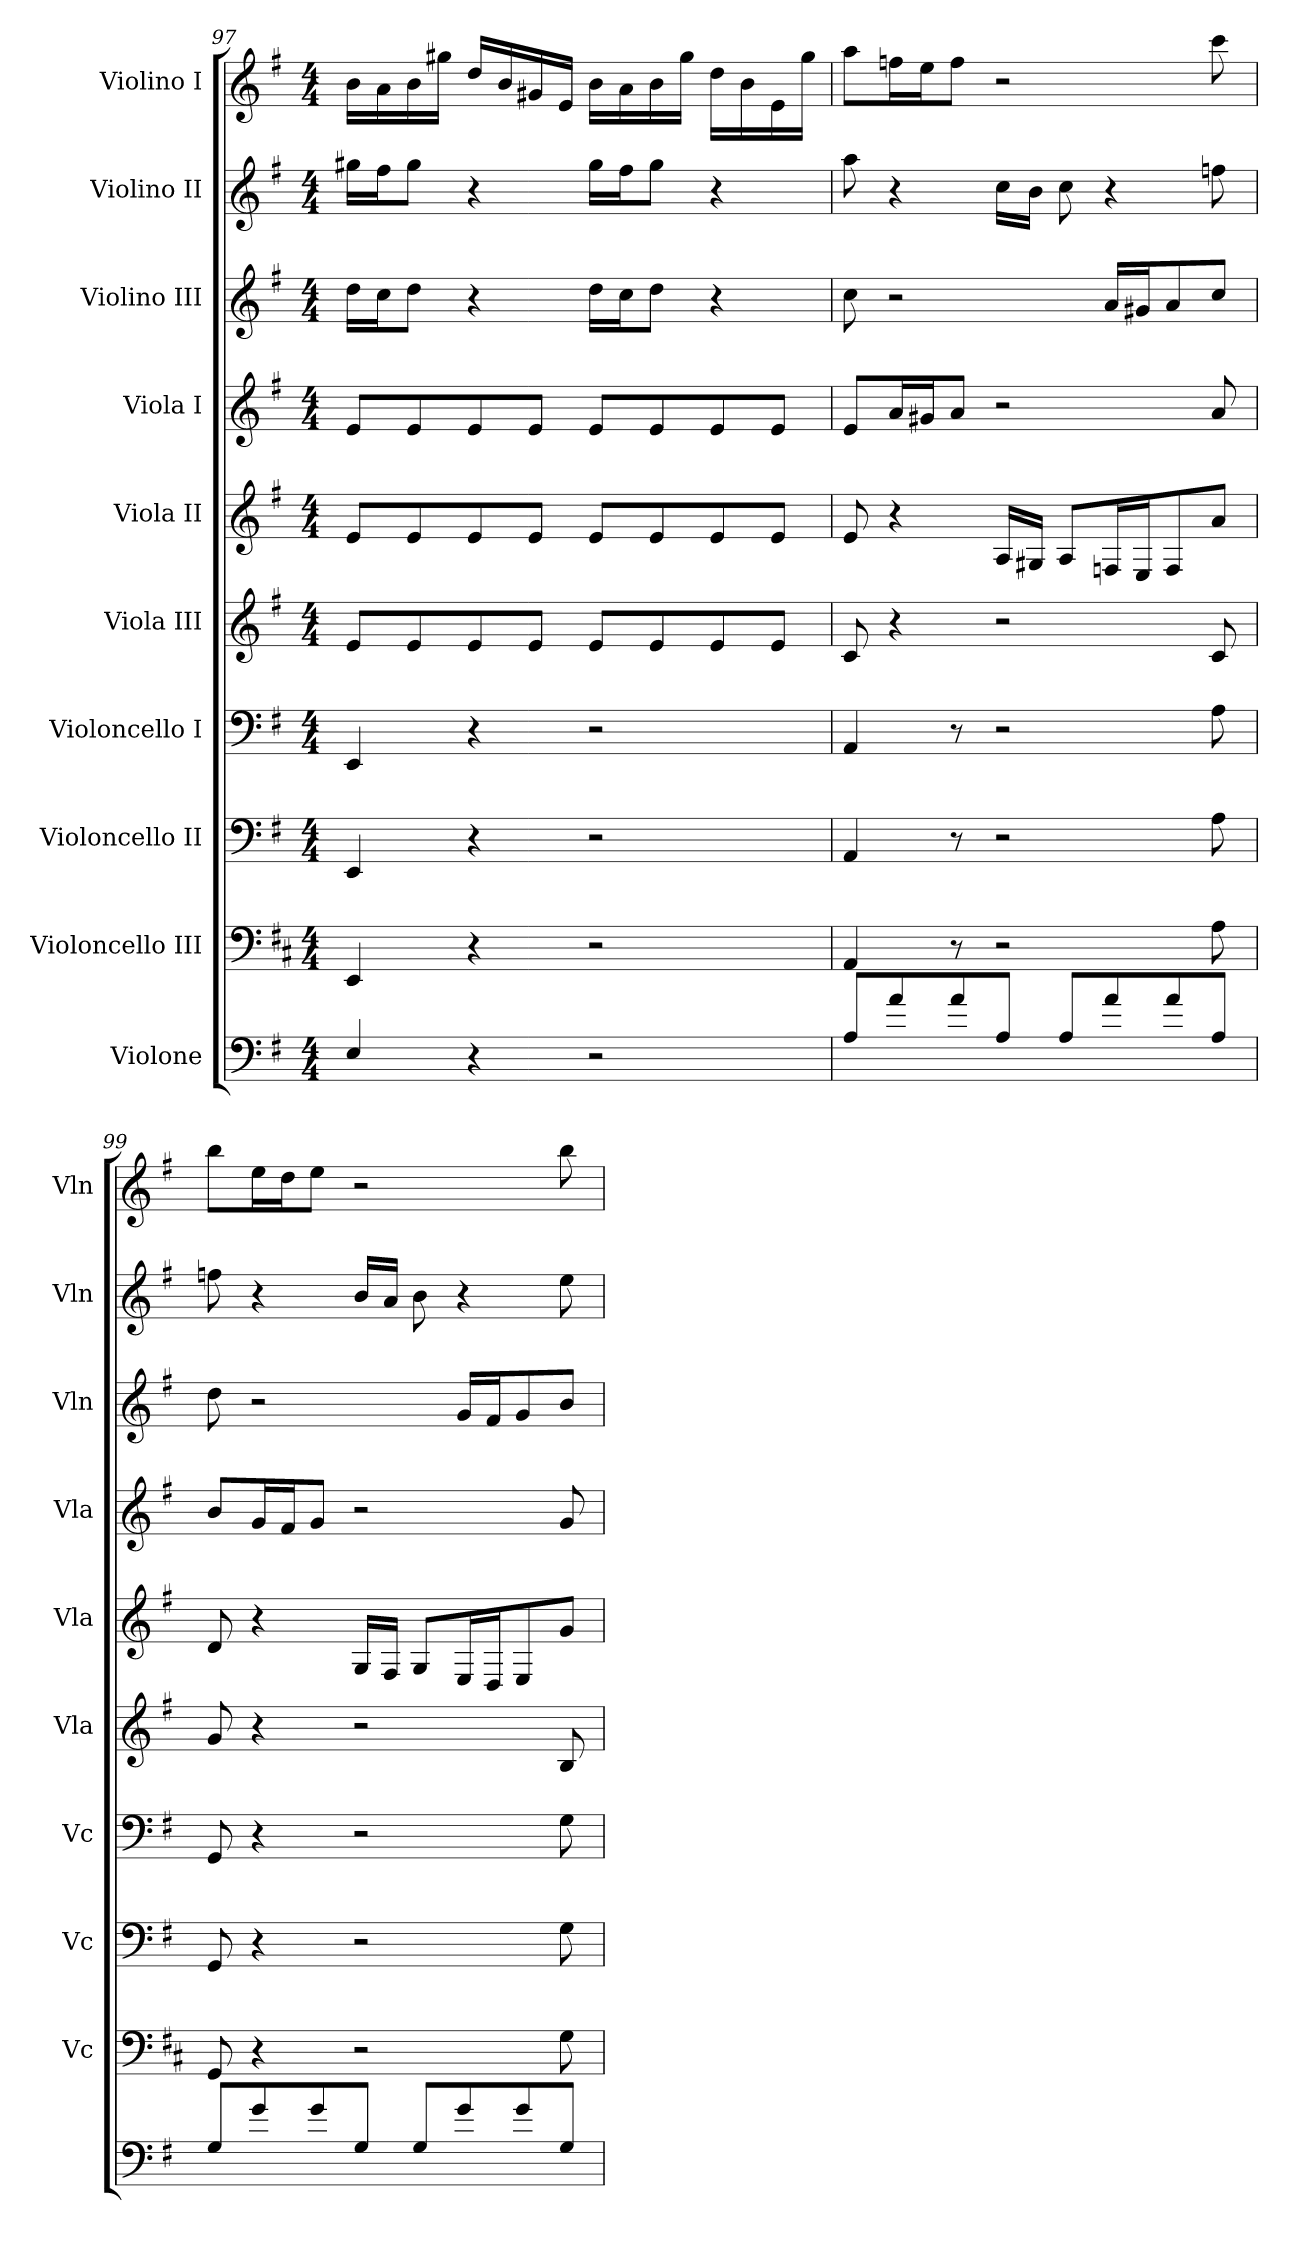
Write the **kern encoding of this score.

**kern	**kern	**kern	**kern	**kern	**kern	**kern	**kern	**kern	**kern
*part10	*part9	*part8	*part7	*part6	*part5	*part4	*part3	*part2	*part1
*staff10	*staff9	*staff8	*staff7	*staff6	*staff5	*staff4	*staff3	*staff2	*staff1
*I"Violone	*I"Violoncello III	*I"Violoncello  II	*I"Violoncello   I	*I"Viola       III	*I"Viola        II	*I"Viola         I	*I"Violino     III	*I"Violino      II	*I"Violino       I
*	*I'Vc	*I'Vc	*I'Vc	*I'Vla	*I'Vla	*I'Vla	*I'Vln	*I'Vln	*I'Vln
*clefF4	*clefF4	*clefF4	*clefF4	*clefG2	*clefG2	*clefG2	*clefG2	*clefG2	*clefG2
*ITrd7c12	*	*	*	*	*	*	*	*	*
*k[f#]	*k[f#c#]	*k[f#]	*k[f#]	*k[f#]	*k[f#]	*k[f#]	*k[f#]	*k[f#]	*k[f#]
*G:	*D:	*G:	*G:	*G:	*G:	*G:	*G:	*G:	*G:
*M4/4	*M4/4	*M4/4	*M4/4	*M4/4	*M4/4	*M4/4	*M4/4	*M4/4	*M4/4
=97	=97	=97	=97	=97	=97	=97	=97	=97	=97
4EE/	4EE/	4EE/	4EE/	8e/L	8e/L	8e/L	16dd\LL	16gg#X\LL	16b\LL
.	.	.	.	.	.	.	16cc\J	16ff#\J	16a\
.	.	.	.	8e/	8e/	8e/	8dd\J	8gg#\J	16b\
.	.	.	.	.	.	.	.	.	16gg#X\JJ
4r	4r	4r	4r	8e/	8e/	8e/	4r	4r	16dd/LL
.	.	.	.	.	.	.	.	.	16b/
.	.	.	.	8e/J	8e/J	8e/J	.	.	16g#X/
.	.	.	.	.	.	.	.	.	16e/JJ
2r	2r	2r	2r	8e/L	8e/L	8e/L	16dd\LL	16gg#\LL	16b\LL
.	.	.	.	.	.	.	16cc\J	16ff#\J	16a\
.	.	.	.	8e/	8e/	8e/	8dd\J	8gg#\J	16b\
.	.	.	.	.	.	.	.	.	16gg#\JJ
.	.	.	.	8e/	8e/	8e/	4r	4r	16dd\LL
.	.	.	.	.	.	.	.	.	16b\
.	.	.	.	8e/J	8e/J	8e/J	.	.	16e\
.	.	.	.	.	.	.	.	.	16gg#\JJ
!!LO:PB:g=z
=98	=98	=98	=98	=98	=98	=98	=98	=98	=98
8AA/L	4AA/	4AA/	4AA/	8c/	8e/	8e/L	8cc\	8aa\	8aa\L
8A/	.	.	.	4r	4r	16a/L	2r	4r	16ffn\L
.	.	.	.	.	.	16g#X/J	.	.	16ee\J
8A/	8r	8r	8r	.	.	8a/J	.	.	8ff\J
8AA/J	2r	2r	2r	2r	16A/LL	2r	.	16cc\LL	2r
.	.	.	.	.	16G#X/JJ	.	.	16b\JJ	.
8AA/L	.	.	.	.	8A/L	.	.	8cc\	.
8A/	.	.	.	.	16Fn/L	.	16a/LL	4r	.
.	.	.	.	.	16E/J	.	16g#X/J	.	.
8A/	.	.	.	.	8F/	.	8a/	.	.
8AA/J	8A\	8A\	8A\	8c/	8a/J	8a/	8cc/J	8ffn\	8ccc\
=99	=99	=99	=99	=99	=99	=99	=99	=99	=99
8GG/L	8GG/	8GG/	8GG/	8g/	8d/	8b/L	8dd\	8ffn\	8bb\L
8G/	4r	4r	4r	4r	4r	16g/L	2r	4r	16ee\L
.	.	.	.	.	.	16f#/J	.	.	16dd\J
8G/	.	.	.	.	.	8g/J	.	.	8ee\J
8GG/J	2r	2r	2r	2r	16G/LL	2r	.	16b/LL	2r
.	.	.	.	.	16F#/JJ	.	.	16a/JJ	.
8GG/L	.	.	.	.	8G/L	.	.	8b\	.
8G/	.	.	.	.	16E/L	.	16g/LL	4r	.
.	.	.	.	.	16D/J	.	16f#/J	.	.
8G/	.	.	.	.	8E/	.	8g/	.	.
8GG/J	8G\	8G\	8G\	8B/	8g/J	8g/	8b/J	8ee\	8bb\
=	=	=	=	=	=	=	=	=	=
*-	*-	*-	*-	*-	*-	*-	*-	*-	*-
